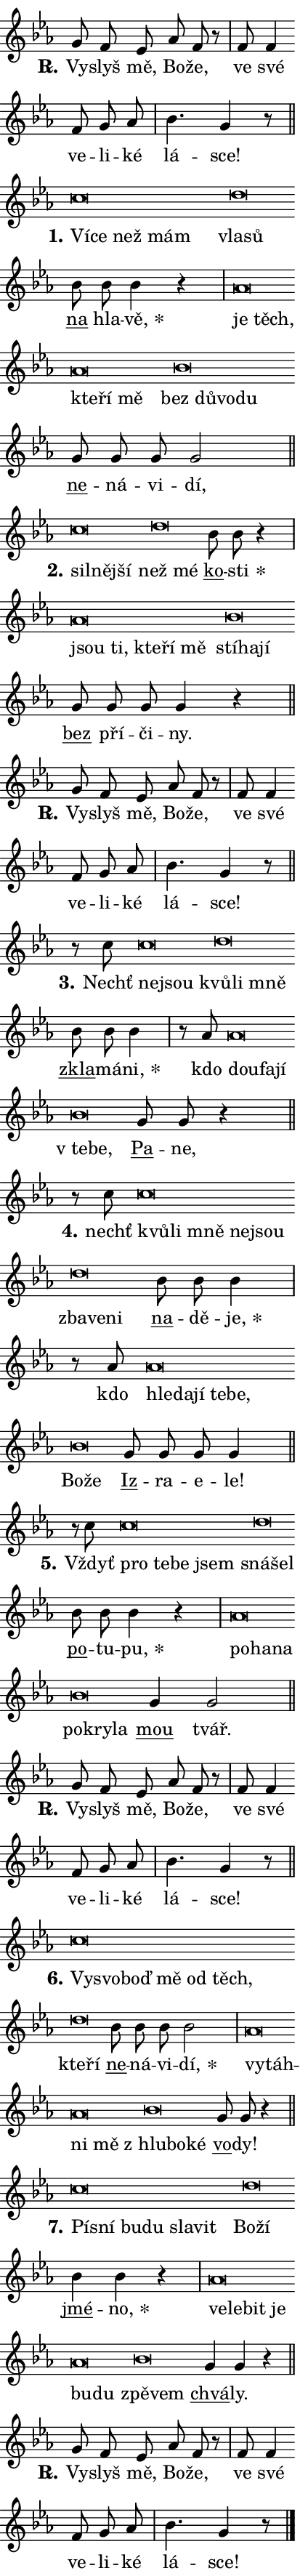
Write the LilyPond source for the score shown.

\version "2.24.0"
\header { tagline = "" }
\paper {
  indent = 0\cm
  top-margin = 0\cm
  right-margin = 0.13\cm % to fit lyric hyphens
  bottom-margin = 0\cm
  left-margin = 0\cm
  paper-width = 7\cm
  page-breaking = #ly:one-page-breaking
  system-system-spacing.basic-distance = #11
  score-system-spacing.basic-distance = #11
  ragged-last = ##f
}


%% Author: Thomas Morley
%% https://lists.gnu.org/archive/html/lilypond-user/2020-05/msg00002.html
#(define (line-position grob)
"Returns position of @var[grob} in current system:
   @code{'start}, if at first time-step
   @code{'end}, if at last time-step
   @code{'middle} otherwise
"
  (let* ((col (ly:item-get-column grob))
         (ln (ly:grob-object col 'left-neighbor))
         (rn (ly:grob-object col 'right-neighbor))
         (col-to-check-left (if (ly:grob? ln) ln col))
         (col-to-check-right (if (ly:grob? rn) rn col))
         (break-dir-left
           (and
             (ly:grob-property col-to-check-left 'non-musical #f)
             (ly:item-break-dir col-to-check-left)))
         (break-dir-right
           (and
             (ly:grob-property col-to-check-right 'non-musical #f)
             (ly:item-break-dir col-to-check-right))))
        (cond ((eqv? 1 break-dir-left) 'start)
              ((eqv? -1 break-dir-right) 'end)
              (else 'middle))))

#(define (tranparent-at-line-position vctor)
  (lambda (grob)
  "Relying on @code{line-position} select the relevant enry from @var{vctor}.
Used to determine transparency,"
    (case (line-position grob)
      ((end) (not (vector-ref vctor 0)))
      ((middle) (not (vector-ref vctor 1)))
      ((start) (not (vector-ref vctor 2))))))

noteHeadBreakVisibility =
#(define-music-function (break-visibility)(vector?)
"Makes @code{NoteHead}s transparent relying on @var{break-visibility}"
#{
  \override NoteHead.transparent =
    #(tranparent-at-line-position break-visibility)
#})

#(define delete-ledgers-for-transparent-note-heads
  (lambda (grob)
    "Reads whether a @code{NoteHead} is transparent.
If so this @code{NoteHead} is removed from @code{'note-heads} from
@var{grob}, which is supposed to be @code{LedgerLineSpanner}.
As a result ledgers are not printed for this @code{NoteHead}"
    (let* ((nhds-array (ly:grob-object grob 'note-heads))
           (nhds-list
             (if (ly:grob-array? nhds-array)
                 (ly:grob-array->list nhds-array)
                 '()))
           ;; Relies on the transparent-property being done before
           ;; Staff.LedgerLineSpanner.after-line-breaking is executed.
           ;; This is fragile ...
           (to-keep
             (remove
               (lambda (nhd)
                 (ly:grob-property nhd 'transparent #f))
               nhds-list)))
      ;; TODO find a better method to iterate over grob-arrays, similiar
      ;; to filter/remove etc for lists
      ;; For now rebuilt from scratch
      (set! (ly:grob-object grob 'note-heads)  '())
      (for-each
        (lambda (nhd)
          (ly:pointer-group-interface::add-grob grob 'note-heads nhd))
        to-keep))))

squashNotes = {
  \override NoteHead.X-extent = #'(-0.2 . 0.2)
  \override NoteHead.Y-extent = #'(-0.75 . 0)
  \override NoteHead.stencil =
    #(lambda (grob)
       (let ((pos (ly:grob-property grob 'staff-position)))
         (begin
           (if (< pos -7) (display "ERROR: Lower brevis then expected\n") (display "OK: Expected brevis position\n"))
           (if (<= pos -6) ly:text-interface::print ly:note-head::print))))
}
unSquashNotes = {
  \revert NoteHead.X-extent
  \revert NoteHead.Y-extent
  \revert NoteHead.stencil
}

hideNotes = \noteHeadBreakVisibility #begin-of-line-visible
unHideNotes = \noteHeadBreakVisibility #all-visible

% work-around for resetting accidentals
% https://lilypond.org/doc/v2.23/Documentation/notation/displaying-rhythms#unmetered-music
cadenzaMeasure = {
  \cadenzaOff
  \partial 1024 s1024
  \cadenzaOn
}

#(define-markup-command (accent layout props text) (markup?)
  "Underline accented syllable"
  (interpret-markup layout props
    #{\markup \override #'(offset . 4.3) \underline { #text }#}))

responsum = \markup \concat {
  "R" \hspace #-1.05 \path #0.1 #'((moveto 0 0.07) (lineto 0.9 0.8)) \hspace #0.05 "."
}

spaceSize = #0.6828661417322834 % exact space size for TeX Gyre Schola

\layout {
  \context {
    \Staff
    \remove "Time_signature_engraver"
    \override LedgerLineSpanner.after-line-breaking = #delete-ledgers-for-transparent-note-heads
  }
  \context {
    \Lyrics {
      \override LyricSpace.minimum-distance = \spaceSize
      \override LyricText.font-name = #"TeX Gyre Schola"
      \override LyricText.font-size = 1
      \override StanzaNumber.font-name = #"TeX Gyre Schola Bold"
      \override StanzaNumber.font-size = 1
    }
  }
  \context {
    \Score 
    \override NoteHead.text =
      #(lambda (grob) 
        (let ((pos (ly:grob-property grob 'staff-position)))
          #{\markup {
            \combine
              \halign #-0.55 \raise #(if (= pos -6) 0 0.5) \override #'(thickness . 2) \draw-line #'(3.2 . 0)
              \musicglyph "noteheads.sM1"
          }#}))
  }
}

% magnetic-lyrics.ily
%
%   written by
%     Jean Abou Samra <jean@abou-samra.fr>
%     Werner Lemberg <wl@gnu.org>
%
%   adapted by
%     Jiri Hon <jiri.hon@gmail.com>
%
% Version 2022-Apr-15

% https://www.mail-archive.com/lilypond-user@gnu.org/msg149350.html

#(define (Left_hyphen_pointer_engraver context)
   "Collect syllable-hyphen-syllable occurrences in lyrics and store
them in properties.  This engraver only looks to the left.  For
example, if the lyrics input is @code{foo -- bar}, it does the
following.

@itemize @bullet
@item
Set the @code{text} property of the @code{LyricHyphen} grob between
@q{foo} and @q{bar} to @code{foo}.

@item
Set the @code{left-hyphen} property of the @code{LyricText} grob with
text @q{foo} to the @code{LyricHyphen} grob between @q{foo} and
@q{bar}.
@end itemize

Use this auxiliary engraver in combination with the
@code{lyric-@/text::@/apply-@/magnetic-@/offset!} hook."
   (let ((hyphen #f)
         (text #f))
     (make-engraver
      (acknowledgers
       ((lyric-syllable-interface engraver grob source-engraver)
        (set! text grob)))
      (end-acknowledgers
       ((lyric-hyphen-interface engraver grob source-engraver)
        ;(when (not (grob::has-interface grob 'lyric-space-interface))
          (set! hyphen grob)));)
      ((stop-translation-timestep engraver)
       (when (and text hyphen)
         (ly:grob-set-object! text 'left-hyphen hyphen))
       (set! text #f)
       (set! hyphen #f)))))

#(define (lyric-text::apply-magnetic-offset! grob)
   "If the space between two syllables is less than the value in
property @code{LyricText@/.details@/.squash-threshold}, move the right
syllable to the left so that it gets concatenated with the left
syllable.

Use this function as a hook for
@code{LyricText@/.after-@/line-@/breaking} if the
@code{Left_@/hyphen_@/pointer_@/engraver} is active."
   (let ((hyphen (ly:grob-object grob 'left-hyphen #f)))
     (when hyphen
       (let ((left-text (ly:spanner-bound hyphen LEFT)))
         (when (grob::has-interface left-text 'lyric-syllable-interface)
           (let* ((common (ly:grob-common-refpoint grob left-text X))
                  (this-x-ext (ly:grob-extent grob common X))
                  (left-x-ext
                   (begin
                     ;; Trigger magnetism for left-text.
                     (ly:grob-property left-text 'after-line-breaking)
                     (ly:grob-extent left-text common X)))
                  ;; `delta` is the gap width between two syllables.
                  (delta (- (interval-start this-x-ext)
                            (interval-end left-x-ext)))
                  (details (ly:grob-property grob 'details))
                  (threshold (assoc-get 'squash-threshold details 0.2)))
             (when (< delta threshold)
               (let* (;; We have to manipulate the input text so that
                      ;; ligatures crossing syllable boundaries are not
                      ;; disabled.  For languages based on the Latin
                      ;; script this is essentially a beautification.
                      ;; However, for non-Western scripts it can be a
                      ;; necessity.
                      (lt (ly:grob-property left-text 'text))
                      (rt (ly:grob-property grob 'text))
                      (is-space (grob::has-interface hyphen 'lyric-space-interface))
                      (space (if is-space " " ""))
                      (extra-delta (if is-space spaceSize 0))
                      ;; Append new syllable.
                      (ltrt-space (if (and (string? lt) (string? rt))
                                (string-append lt space rt)
                                (make-concat-markup (list lt space rt))))
                      ;; Right-align `ltrt` to the right side.
                      (ltrt-space-markup (grob-interpret-markup
                               grob
                               (make-translate-markup
                                (cons (interval-length this-x-ext) 0)
                                (make-right-align-markup ltrt-space)))))
                 (begin
                   ;; Don't print `left-text`.
                   (ly:grob-set-property! left-text 'stencil #f)
                   ;; Set text and stencil (which holds all collected
                   ;; syllables so far) and shift it to the left.
                   (ly:grob-set-property! grob 'text ltrt-space)
                   (ly:grob-set-property! grob 'stencil ltrt-space-markup)
                   (ly:grob-translate-axis! grob (- (- delta extra-delta)) X))))))))))


#(define (lyric-hyphen::displace-bounds-first grob)
   ;; Make very sure this callback isn't triggered too early.
   (let ((left (ly:spanner-bound grob LEFT))
         (right (ly:spanner-bound grob RIGHT)))
     (ly:grob-property left 'after-line-breaking)
     (ly:grob-property right 'after-line-breaking)
     (ly:lyric-hyphen::print grob)))

squashThreshold = #0.4

\layout {
  \context {
    \Lyrics
    \consists #Left_hyphen_pointer_engraver
    \override LyricText.after-line-breaking =
      #lyric-text::apply-magnetic-offset!
    \override LyricHyphen.stencil = #lyric-hyphen::displace-bounds-first
    \override LyricText.details.squash-threshold = \squashThreshold
    \override LyricHyphen.minimum-distance = 0
    \override LyricHyphen.minimum-length = \squashThreshold
  }
}

squashText = \override LyricText.details.squash-threshold = 9999
unSquashText = \override LyricText.details.squash-threshold = \squashThreshold

leftText = \override LyricText.self-alignment-X = #LEFT
unLeftText = \revert LyricText.self-alignment-X

starOffset = #(lambda (grob) 
                (let ((x_offset (ly:self-alignment-interface::aligned-on-x-parent grob)))
                  (if (= x_offset 0) 0 (+ x_offset 1.2))))

star = #(define-music-function (syllable)(string?)
"Append star separator at the end of a syllable"
#{
  \once \override LyricText.X-offset = #starOffset
  \lyricmode { \markup {
    #syllable
    \override #'((font-name . "TeX Gyre Schola Bold")) \hspace #0.2 \lower #0.65 \larger "*"
  } }
#})

starAccent = #(define-music-function (syllable)(string?)
"Append star separator at the end of a syllable and make accent"
#{
  \once \override LyricText.X-offset = #starOffset
  \lyricmode { \markup {
    \accent #syllable
    \override #'((font-name . "TeX Gyre Schola Bold")) \hspace #0.2 \lower #0.65 \larger "*"
  } }
#})

breath = #(define-music-function (syllable)(string?)
"Append breathing indicator at the end of a syllable"
#{
  \lyricmode { \markup { #syllable "+" } }
#})

optionalBreath = #(define-music-function (syllable)(string?)
"Append optional breathing indicator at the end of a syllable"
#{
  \lyricmode { \markup { #syllable "(+)" } }
#})


\score {
    <<
        \new Voice = "melody" { \cadenzaOn \key es \major \relative { g'8 f es as f r \cadenzaMeasure \bar "|" f f4 \bar "" f8 g as \cadenzaMeasure \bar "|" bes4. g4 r8 \cadenzaMeasure \bar "||" \break } }
        \new Lyrics \lyricsto "melody" { \lyricmode { \set stanza = \responsum
Vy -- slyš mě, Bo -- že, ve své ve -- li -- ké lá -- sce! } }
    >>
    \layout {}
}

\score {
    <<
        \new Voice = "melody" { \cadenzaOn \key es \major \relative { \squashNotes c''\breve*1/16 \hideNotes \breve*1/16 \bar "" \breve*1/16 \breve*1/16 \bar "" \unHideNotes \unSquashNotes \squashNotes d\breve*1/16 \hideNotes \breve*1/16 \bar "" \unHideNotes \unSquashNotes \bar "" bes8 bes bes4 r \cadenzaMeasure \bar "|" \squashNotes as\breve*1/16 \hideNotes \breve*1/16 \bar "" \breve*1/16 \bar "" \breve*1/16 \breve*1/16 \bar "" \unHideNotes \unSquashNotes \squashNotes bes\breve*1/16 \hideNotes \breve*1/16 \bar "" \breve*1/16 \breve*1/16 \bar "" \unHideNotes \unSquashNotes \bar "" g8 g g g2 \cadenzaMeasure \bar "||" \break } }
        \new Lyrics \lyricsto "melody" { \lyricmode { \set stanza = "1."
\leftText Ví -- \squashText ce než mám \leftText \unLeftText \unSquashText vla -- \squashText sů \unLeftText \unSquashText \markup \accent na hla -- \star vě, \leftText je \squashText těch, kte -- ří mě \leftText \unLeftText \unSquashText bez \squashText dů -- vo -- du \unLeftText \unSquashText \markup \accent ne -- ná -- vi -- dí, } }
    >>
    \layout {}
}

\score {
    <<
        \new Voice = "melody" { \cadenzaOn \key es \major \relative { \squashNotes c''\breve*1/16 \hideNotes \breve*1/16 \breve*1/16 \bar "" \unHideNotes \unSquashNotes \squashNotes d\breve*1/16 \hideNotes \breve*1/16 \bar "" \unHideNotes \unSquashNotes \bar "" bes8 bes r4 \cadenzaMeasure \bar "|" \squashNotes as\breve*1/16 \hideNotes \breve*1/16 \bar "" \breve*1/16 \bar "" \breve*1/16 \breve*1/16 \bar "" \unHideNotes \unSquashNotes \squashNotes bes\breve*1/16 \hideNotes \breve*1/16 \breve*1/16 \bar "" \unHideNotes \unSquashNotes \bar "" g8 g g g4 r \cadenzaMeasure \bar "||" \break } }
        \new Lyrics \lyricsto "melody" { \lyricmode { \set stanza = "2."
\leftText sil -- \squashText něj -- ší \leftText \unLeftText \unSquashText než \squashText mé \unLeftText \unSquashText \markup \accent ko -- \star sti \leftText jsou \squashText ti, kte -- ří mě \leftText \unLeftText \unSquashText stí -- \squashText ha -- jí \unLeftText \unSquashText \markup \accent bez pří -- či -- ny. } }
    >>
    \layout {}
}

\score {
    <<
        \new Voice = "melody" { \cadenzaOn \key es \major \relative { g'8 f es as f r \cadenzaMeasure \bar "|" f f4 \bar "" f8 g as \cadenzaMeasure \bar "|" bes4. g4 r8 \cadenzaMeasure \bar "||" \break } }
        \new Lyrics \lyricsto "melody" { \lyricmode { \set stanza = \responsum
Vy -- slyš mě, Bo -- že, ve své ve -- li -- ké lá -- sce! } }
    >>
    \layout {}
}

\score {
    <<
        \new Voice = "melody" { \cadenzaOn \key es \major \relative { r8 c''8 \squashNotes c\breve*1/16 \hideNotes \breve*1/16 \bar "" \unHideNotes \unSquashNotes \squashNotes d\breve*1/16 \hideNotes \breve*1/16 \breve*1/16 \bar "" \unHideNotes \unSquashNotes \bar "" bes8 bes bes4 \cadenzaMeasure \bar "|" r8 as8 \squashNotes as\breve*1/16 \hideNotes \breve*1/16 \breve*1/16 \bar "" \unHideNotes \unSquashNotes \squashNotes bes\breve*1/16 \hideNotes \breve*1/16 \bar "" \unHideNotes \unSquashNotes \bar "" g8 g r4 \cadenzaMeasure \bar "||" \break } }
        \new Lyrics \lyricsto "melody" { \lyricmode { \set stanza = "3."
Nechť \leftText nej -- \squashText sou \leftText \unLeftText \unSquashText kvů -- \squashText li mně \unLeftText \unSquashText \markup \accent zkla -- má -- \star ni, kdo \leftText dou -- \squashText fa -- jí \leftText \unLeftText \unSquashText "v te" -- \squashText be, \unLeftText \unSquashText \markup \accent Pa -- ne, } }
    >>
    \layout {}
}

\score {
    <<
        \new Voice = "melody" { \cadenzaOn \key es \major \relative { r8 c''8 \squashNotes c\breve*1/16 \hideNotes \breve*1/16 \bar "" \breve*1/16 \bar "" \breve*1/16 \breve*1/16 \bar "" \unHideNotes \unSquashNotes \squashNotes d\breve*1/16 \hideNotes \breve*1/16 \breve*1/16 \bar "" \unHideNotes \unSquashNotes \bar "" bes8 bes bes4 \cadenzaMeasure \bar "|" r8 as8 \squashNotes as\breve*1/16 \hideNotes \breve*1/16 \bar "" \breve*1/16 \bar "" \breve*1/16 \breve*1/16 \bar "" \unHideNotes \unSquashNotes \squashNotes bes\breve*1/16 \hideNotes \breve*1/16 \bar "" \unHideNotes \unSquashNotes \bar "" g8 g g g4 \cadenzaMeasure \bar "||" \break } }
        \new Lyrics \lyricsto "melody" { \lyricmode { \set stanza = "4."
nechť \leftText kvů -- \squashText li mně nej -- sou \leftText \unLeftText \unSquashText zba -- \squashText ve -- ni \unLeftText \unSquashText \markup \accent na -- dě -- \star je, kdo \leftText hle -- \squashText da -- jí te -- be, \leftText \unLeftText \unSquashText Bo -- \squashText že \unLeftText \unSquashText \markup \accent Iz -- ra -- e -- le! } }
    >>
    \layout {}
}

\score {
    <<
        \new Voice = "melody" { \cadenzaOn \key es \major \relative { r8 c''8 \squashNotes c\breve*1/16 \hideNotes \breve*1/16 \bar "" \breve*1/16 \breve*1/16 \bar "" \unHideNotes \unSquashNotes \squashNotes d\breve*1/16 \hideNotes \breve*1/16 \bar "" \unHideNotes \unSquashNotes \bar "" bes8 bes bes4 r \cadenzaMeasure \bar "|" \squashNotes as\breve*1/16 \hideNotes \breve*1/16 \breve*1/16 \bar "" \unHideNotes \unSquashNotes \squashNotes bes\breve*1/16 \hideNotes \breve*1/16 \breve*1/16 \bar "" \unHideNotes \unSquashNotes \bar "" g4 g2 \cadenzaMeasure \bar "||" \break } }
        \new Lyrics \lyricsto "melody" { \lyricmode { \set stanza = "5."
Vždyť \leftText pro \squashText te -- be jsem \leftText \unLeftText \unSquashText sná -- \squashText šel \unLeftText \unSquashText \markup \accent po -- tu -- \star pu, \leftText po -- \squashText ha -- na \leftText \unLeftText \unSquashText po -- \squashText kry -- la \unLeftText \unSquashText \markup \accent mou tvář. } }
    >>
    \layout {}
}

\score {
    <<
        \new Voice = "melody" { \cadenzaOn \key es \major \relative { g'8 f es as f r \cadenzaMeasure \bar "|" f f4 \bar "" f8 g as \cadenzaMeasure \bar "|" bes4. g4 r8 \cadenzaMeasure \bar "||" \break } }
        \new Lyrics \lyricsto "melody" { \lyricmode { \set stanza = \responsum
Vy -- slyš mě, Bo -- že, ve své ve -- li -- ké lá -- sce! } }
    >>
    \layout {}
}

\score {
    <<
        \new Voice = "melody" { \cadenzaOn \key es \major \relative { \squashNotes c''\breve*1/16 \hideNotes \breve*1/16 \bar "" \breve*1/16 \bar "" \breve*1/16 \bar "" \breve*1/16 \breve*1/16 \bar "" \unHideNotes \unSquashNotes \squashNotes d\breve*1/16 \hideNotes \breve*1/16 \bar "" \unHideNotes \unSquashNotes \bar "" bes8 bes bes bes2 \cadenzaMeasure \bar "|" \squashNotes as\breve*1/16 \hideNotes \breve*1/16 \bar "" \breve*1/16 \breve*1/16 \bar "" \unHideNotes \unSquashNotes \squashNotes bes\breve*1/16 \hideNotes \breve*1/16 \breve*1/16 \bar "" \unHideNotes \unSquashNotes \bar "" g8 g r4 \cadenzaMeasure \bar "||" \break } }
        \new Lyrics \lyricsto "melody" { \lyricmode { \set stanza = "6."
\leftText Vy -- \squashText svo -- boď mě od těch, \leftText \unLeftText \unSquashText kte -- \squashText ří \unLeftText \unSquashText \markup \accent ne -- ná -- vi -- \star dí, \leftText vy -- \squashText táh -- ni mě \leftText \unLeftText \unSquashText "z hlu" -- \squashText bo -- ké \unLeftText \unSquashText \markup \accent vo -- dy! } }
    >>
    \layout {}
}

\score {
    <<
        \new Voice = "melody" { \cadenzaOn \key es \major \relative { \squashNotes c''\breve*1/16 \hideNotes \breve*1/16 \bar "" \breve*1/16 \bar "" \breve*1/16 \bar "" \breve*1/16 \breve*1/16 \bar "" \unHideNotes \unSquashNotes \squashNotes d\breve*1/16 \hideNotes \breve*1/16 \bar "" \unHideNotes \unSquashNotes \bar "" bes4 bes r \cadenzaMeasure \bar "|" \squashNotes as\breve*1/16 \hideNotes \breve*1/16 \bar "" \breve*1/16 \bar "" \breve*1/16 \bar "" \breve*1/16 \breve*1/16 \bar "" \unHideNotes \unSquashNotes \squashNotes bes\breve*1/16 \hideNotes \breve*1/16 \bar "" \unHideNotes \unSquashNotes \bar "" g4 g r \cadenzaMeasure \bar "||" \break } }
        \new Lyrics \lyricsto "melody" { \lyricmode { \set stanza = "7."
\leftText Pí -- \squashText sní bu -- du sla -- vit \leftText \unLeftText \unSquashText Bo -- \squashText ží \unLeftText \unSquashText \markup \accent jmé -- \star no, \leftText ve -- \squashText le -- bit je bu -- du \leftText \unLeftText \unSquashText zpě -- \squashText vem \unLeftText \unSquashText \markup \accent chvá -- ly. } }
    >>
    \layout {}
}

\score {
    <<
        \new Voice = "melody" { \cadenzaOn \key es \major \relative { g'8 f es as f r \cadenzaMeasure \bar "|" f f4 \bar "" f8 g as \cadenzaMeasure \bar "|" bes4. g4 r8 \cadenzaMeasure \bar "||" \break } \bar "|." }
        \new Lyrics \lyricsto "melody" { \lyricmode { \set stanza = \responsum
Vy -- slyš mě, Bo -- že, ve své ve -- li -- ké lá -- sce! } }
    >>
    \layout {}
}
